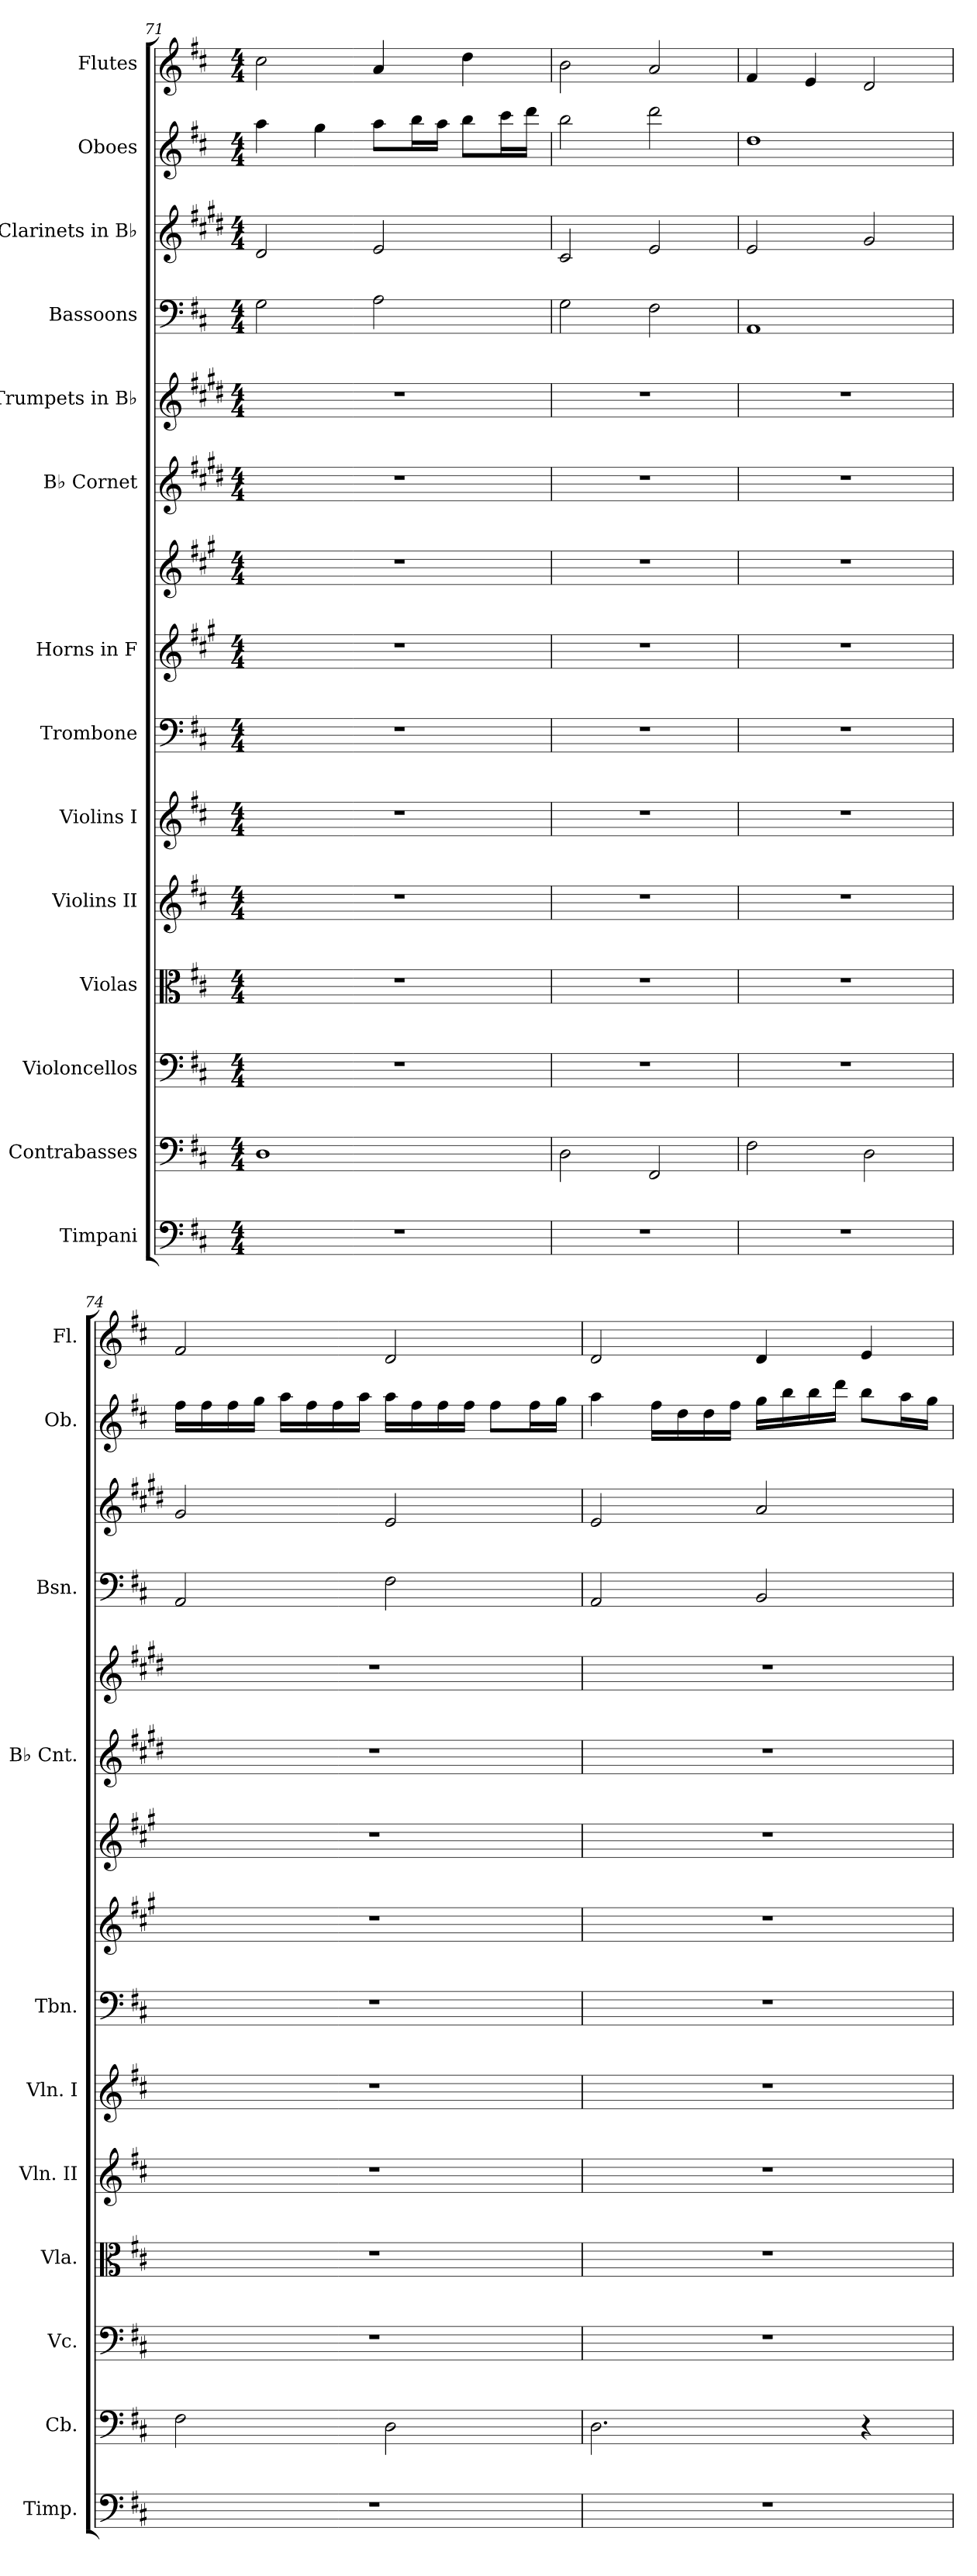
**kern	**kern	**kern	**kern	**kern	**kern	**kern	**kern	**kern	**kern	**kern	**kern	**kern	**kern	**kern
*part14	*part13	*part12	*part11	*part10	*part9	*part8	*part7	*part7	*part6	*part5	*part4	*part3	*part2	*part1
*staff15	*staff14	*staff13	*staff12	*staff11	*staff10	*staff9	*staff8	*staff7	*staff6	*staff5	*staff4	*staff3	*staff2	*staff1
*I"Timpani	*I"Contrabasses	*I"Violoncellos	*I"Violas	*I"Violins II	*I"Violins I	*I"Trombone	*I"Horns in F	*	*I"B♭ Cornet	*I"Trumpets in B♭	*I"Bassoons	*I"Clarinets in B♭	*I"Oboes	*I"Flutes
*I'Timp.	*I'Cb.	*I'Vc.	*I'Vla.	*I'Vln. II	*I'Vln. I	*I'Tbn.	*	*	*I'B♭ Cnt.	*	*I'Bsn.	*	*I'Ob.	*I'Fl.
*clefF4	*clefF4	*clefF4	*clefC3	*clefG2	*clefG2	*clefF4	*clefG2	*clefG2	*clefG2	*clefG2	*clefF4	*clefG2	*clefG2	*clefG2
*	*ITrd7c12	*	*	*	*	*	*ITrd4c7	*ITrd4c7	*ITrd1c2	*ITrd1c2	*	*ITrd1c2	*	*
*k[f#c#]	*k[f#c#]	*k[f#c#]	*k[f#c#]	*k[f#c#]	*k[f#c#]	*k[f#c#]	*k[f#c#]	*k[f#c#]	*k[f#c#]	*k[f#c#]	*k[f#c#]	*k[f#c#]	*k[f#c#]	*k[f#c#]
*M4/4	*M4/4	*M4/4	*M4/4	*M4/4	*M4/4	*M4/4	*M4/4	*M4/4	*M4/4	*M4/4	*M4/4	*M4/4	*M4/4	*M4/4
=71	=71	=71	=71	=71	=71	=71	=71	=71	=71	=71	=71	=71	=71	=71
1r	1DD	1r	1r	1r	1r	1r	1r	1r	1r	1r	2G\	2c#/	4aa\	2cc#\
.	.	.	.	.	.	.	.	.	.	.	.	.	4gg\	.
.	.	.	.	.	.	.	.	.	.	.	2A\	2d/	8aa\L	4a/
.	.	.	.	.	.	.	.	.	.	.	.	.	16bb\L	.
.	.	.	.	.	.	.	.	.	.	.	.	.	16aa\JJ	.
.	.	.	.	.	.	.	.	.	.	.	.	.	8bb\L	4dd\
.	.	.	.	.	.	.	.	.	.	.	.	.	16ccc#\L	.
.	.	.	.	.	.	.	.	.	.	.	.	.	16ddd\JJ	.
=72	=72	=72	=72	=72	=72	=72	=72	=72	=72	=72	=72	=72	=72	=72
1r	2DD\	1r	1r	1r	1r	1r	1r	1r	1r	1r	2G\	2B/	2bb\	2b\
.	2FFF#/	.	.	.	.	.	.	.	.	.	2F#\	2d/	2ddd\	2a/
!!LO:PB:g=z
=73	=73	=73	=73	=73	=73	=73	=73	=73	=73	=73	=73	=73	=73	=73
1r	2FF#\	1r	1r	1r	1r	1r	1r	1r	1r	1r	1AA	2d/	1dd	4f#/
.	.	.	.	.	.	.	.	.	.	.	.	.	.	4e/
.	2DD\	.	.	.	.	.	.	.	.	.	.	2f#/	.	2d/
=74	=74	=74	=74	=74	=74	=74	=74	=74	=74	=74	=74	=74	=74	=74
1r	2FF#\	1r	1r	1r	1r	1r	1r	1r	1r	1r	2AA/	2f#/	16ff#\LL	2f#/
.	.	.	.	.	.	.	.	.	.	.	.	.	16ff#\	.
.	.	.	.	.	.	.	.	.	.	.	.	.	16ff#\	.
.	.	.	.	.	.	.	.	.	.	.	.	.	16gg\JJ	.
.	.	.	.	.	.	.	.	.	.	.	.	.	16aa\LL	.
.	.	.	.	.	.	.	.	.	.	.	.	.	16ff#\	.
.	.	.	.	.	.	.	.	.	.	.	.	.	16ff#\	.
.	.	.	.	.	.	.	.	.	.	.	.	.	16aa\JJ	.
.	2DD\	.	.	.	.	.	.	.	.	.	2F#\	2d/	16aa\LL	2d/
.	.	.	.	.	.	.	.	.	.	.	.	.	16ff#\	.
.	.	.	.	.	.	.	.	.	.	.	.	.	16ff#\	.
.	.	.	.	.	.	.	.	.	.	.	.	.	16ff#\JJ	.
.	.	.	.	.	.	.	.	.	.	.	.	.	8ff#\L	.
.	.	.	.	.	.	.	.	.	.	.	.	.	16ff#\L	.
.	.	.	.	.	.	.	.	.	.	.	.	.	16gg\JJ	.
=75	=75	=75	=75	=75	=75	=75	=75	=75	=75	=75	=75	=75	=75	=75
1r	2.DD\	1r	1r	1r	1r	1r	1r	1r	1r	1r	2AA/	2d/	4aa\	2d/
.	.	.	.	.	.	.	.	.	.	.	.	.	16ff#\LL	.
.	.	.	.	.	.	.	.	.	.	.	.	.	16dd\	.
.	.	.	.	.	.	.	.	.	.	.	.	.	16dd\	.
.	.	.	.	.	.	.	.	.	.	.	.	.	16ff#\JJ	.
.	.	.	.	.	.	.	.	.	.	.	2BB/	2g/	16gg\LL	4d/
.	.	.	.	.	.	.	.	.	.	.	.	.	16bb\	.
.	.	.	.	.	.	.	.	.	.	.	.	.	16bb\	.
.	.	.	.	.	.	.	.	.	.	.	.	.	16ddd\JJ	.
.	4r	.	.	.	.	.	.	.	.	.	.	.	8bb\L	4e/
.	.	.	.	.	.	.	.	.	.	.	.	.	16aa\L	.
.	.	.	.	.	.	.	.	.	.	.	.	.	16gg\JJ	.
=	=	=	=	=	=	=	=	=	=	=	=	=	=	=
*-	*-	*-	*-	*-	*-	*-	*-	*-	*-	*-	*-	*-	*-	*-
